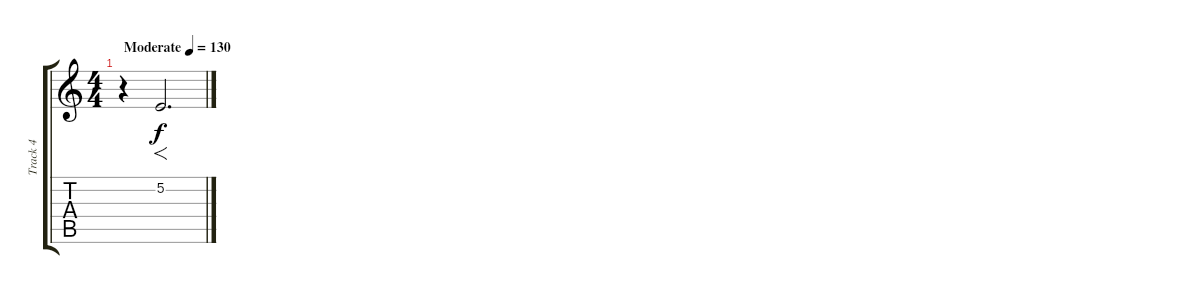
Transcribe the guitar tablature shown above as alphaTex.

\track ("Track 4" "Track 4") {instrument reversecymbal}
\staff {score tabs}
\tuning (E4 B3 G3 D3 A2 E2) {hide}
\ts (4 4)
\tempo (130 "Moderate")
\clef g2
\ks c
r.4{dy f instrument reversecymbal} 5.2.2{f d}
